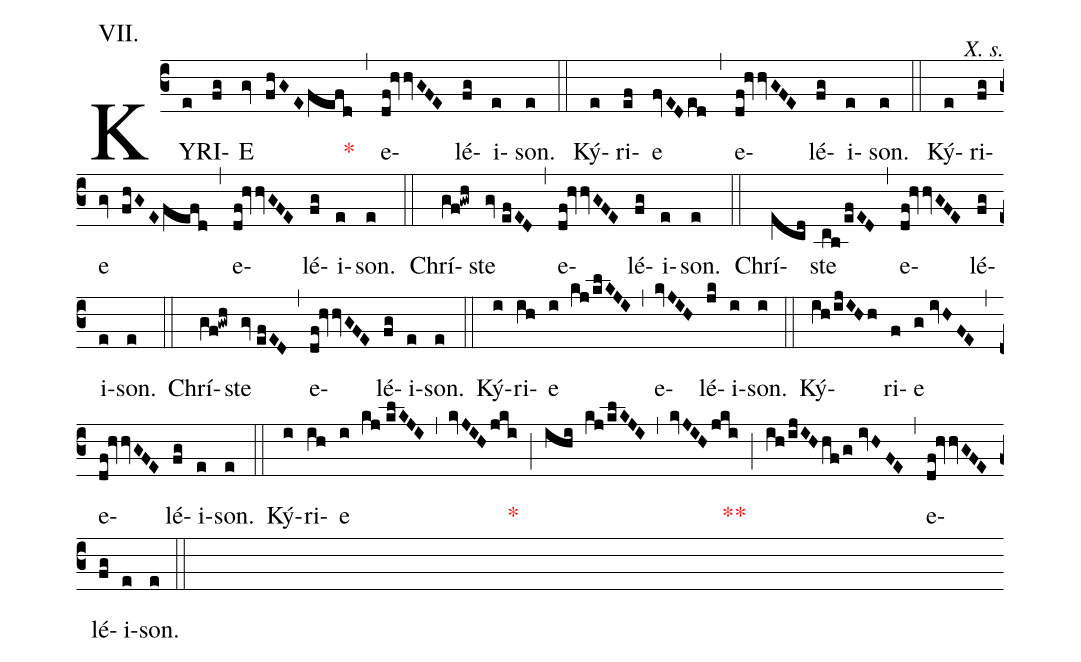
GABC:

annotation:VII.;
commentary:X. s.;
office-part:Kyriale;
%%
KY(e)RI(fg)E(gv fhGEfefd) <v>\red{*}</v>(,) e(df!hvvGFE)lé(fg)i(e)son.(e) (::)
Ký(e)ri(ef)e(fvEDed) (,) e(df!hvvGFE)lé(fg)i(e)son.(e) (::)
Ký(e)ri(fg)e(gv fhGEfefd) (,) e(df!hvvGFE)lé(fg)i(e)son.(e) (::)
Chrí(gf!gwh)ste(gv//efED) (,) e(df!hvvGFE)lé(fg)i(e)son.(e) (::)
Chrí(ecd)ste(cb/efED) (,) e(df!hvvGFE)lé(fg)i(e)son.(e) (::)
Chrí(gf!gwh)ste(gv//efED) (,) e(df!hvvGFE)lé(fg)i(e)son.(e) (::)
Ký(i)ri(ih)e(i kj/klKJI) (,) e(kvJIH)lé(jk)i(i)son.(i) (::)
Ký(ih/ijIHh)ri(f)e(g//ivHFE) (,) e(df!hvvGFE)lé(fg)i(e)son.(e) (::)
Ký(i)ri(ih)e(i kj//klKJI) (,) (kvJIHjki) <v>\red{*}</v>(;) (ihi kj/klKJI) (,) (kvJIHjki) <v>\red{*}</v><v>\red{*}</v>(;) (ih/ijIHhf/g//ivHFE) (,) e(df!hvvGFE)lé(fg)i(e)son.(e) (::)
